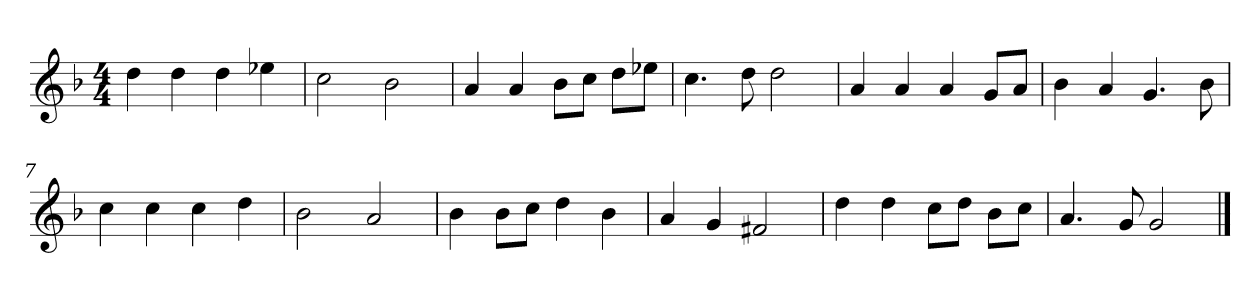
**kern
*part1
*staff1
*k[b-]
*M4/4
*MM120
=1
4dd
4dd
4dd
4ee-X
=2
2cc
2b-
=3
4a
4a
8b-L
8ccJ
8ddL
8ee-XJ
=4
4.cc
8dd
2dd
=5
4a
4a
4a
8gL
8aJ
=6
4b-
4a
4.g
8b-
=7
4cc
4cc
4cc
4dd
=8
2b-
2a
=9
4b-
8b-L
8ccJ
4dd
4b-
=10
4a
4g
2f#X
=11
4dd
4dd
8ccL
8ddJ
8b-L
8ccJ
=12
4.a
8g
2g
==
*-
